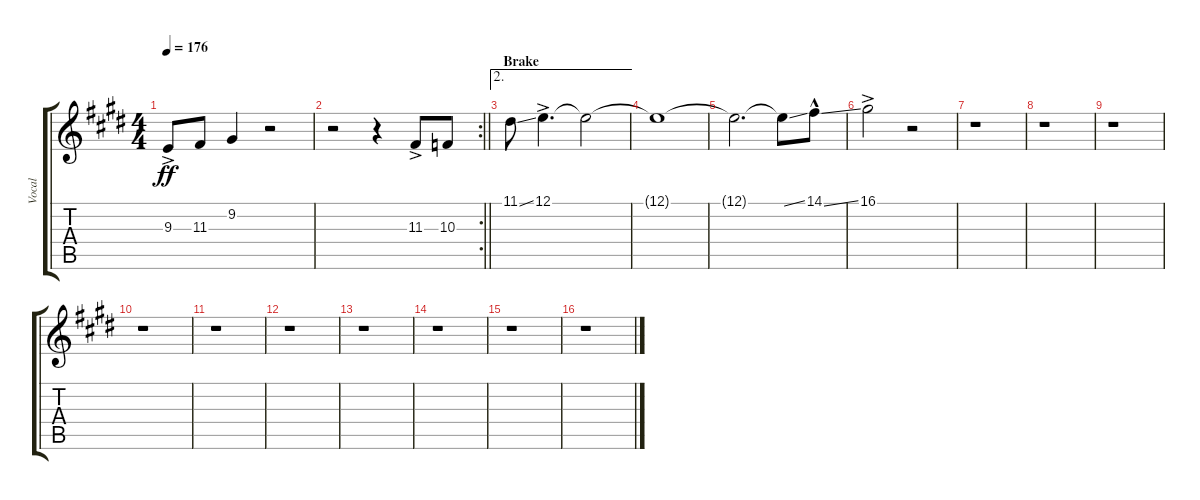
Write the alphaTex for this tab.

\track ("Vocal" "Vocal") {instrument clarinet}
\staff {score tabs}
\tuning (E4 B3 G3 D3 A2 E2) {hide}
\ts (4 4)
\tempo 176
\clef g2
\ks e
9.3{ac}.8{dy ff} 11.3.8 9.2.4 r.2 |
\rc 2
\barLineRight lightlight
r.2 r.4 11.3{ac}.8 10.3.8 |
\ae 2
\section ("" "Brake")
11.1{ss}.8 12.1{ac}.4{d} 12.1{t}.2 |
12.1{t}.1 |
12.1{t}.2{d} 12.1{ss t}.8 14.1{ss hac}.8 |
16.1{ac}.2 r.2 |
r.1 |
r.1 |
r.1 |
r.1 |
r.1 |
r.1 |
r.1 |
r.1 |
r.1 |
r.1
